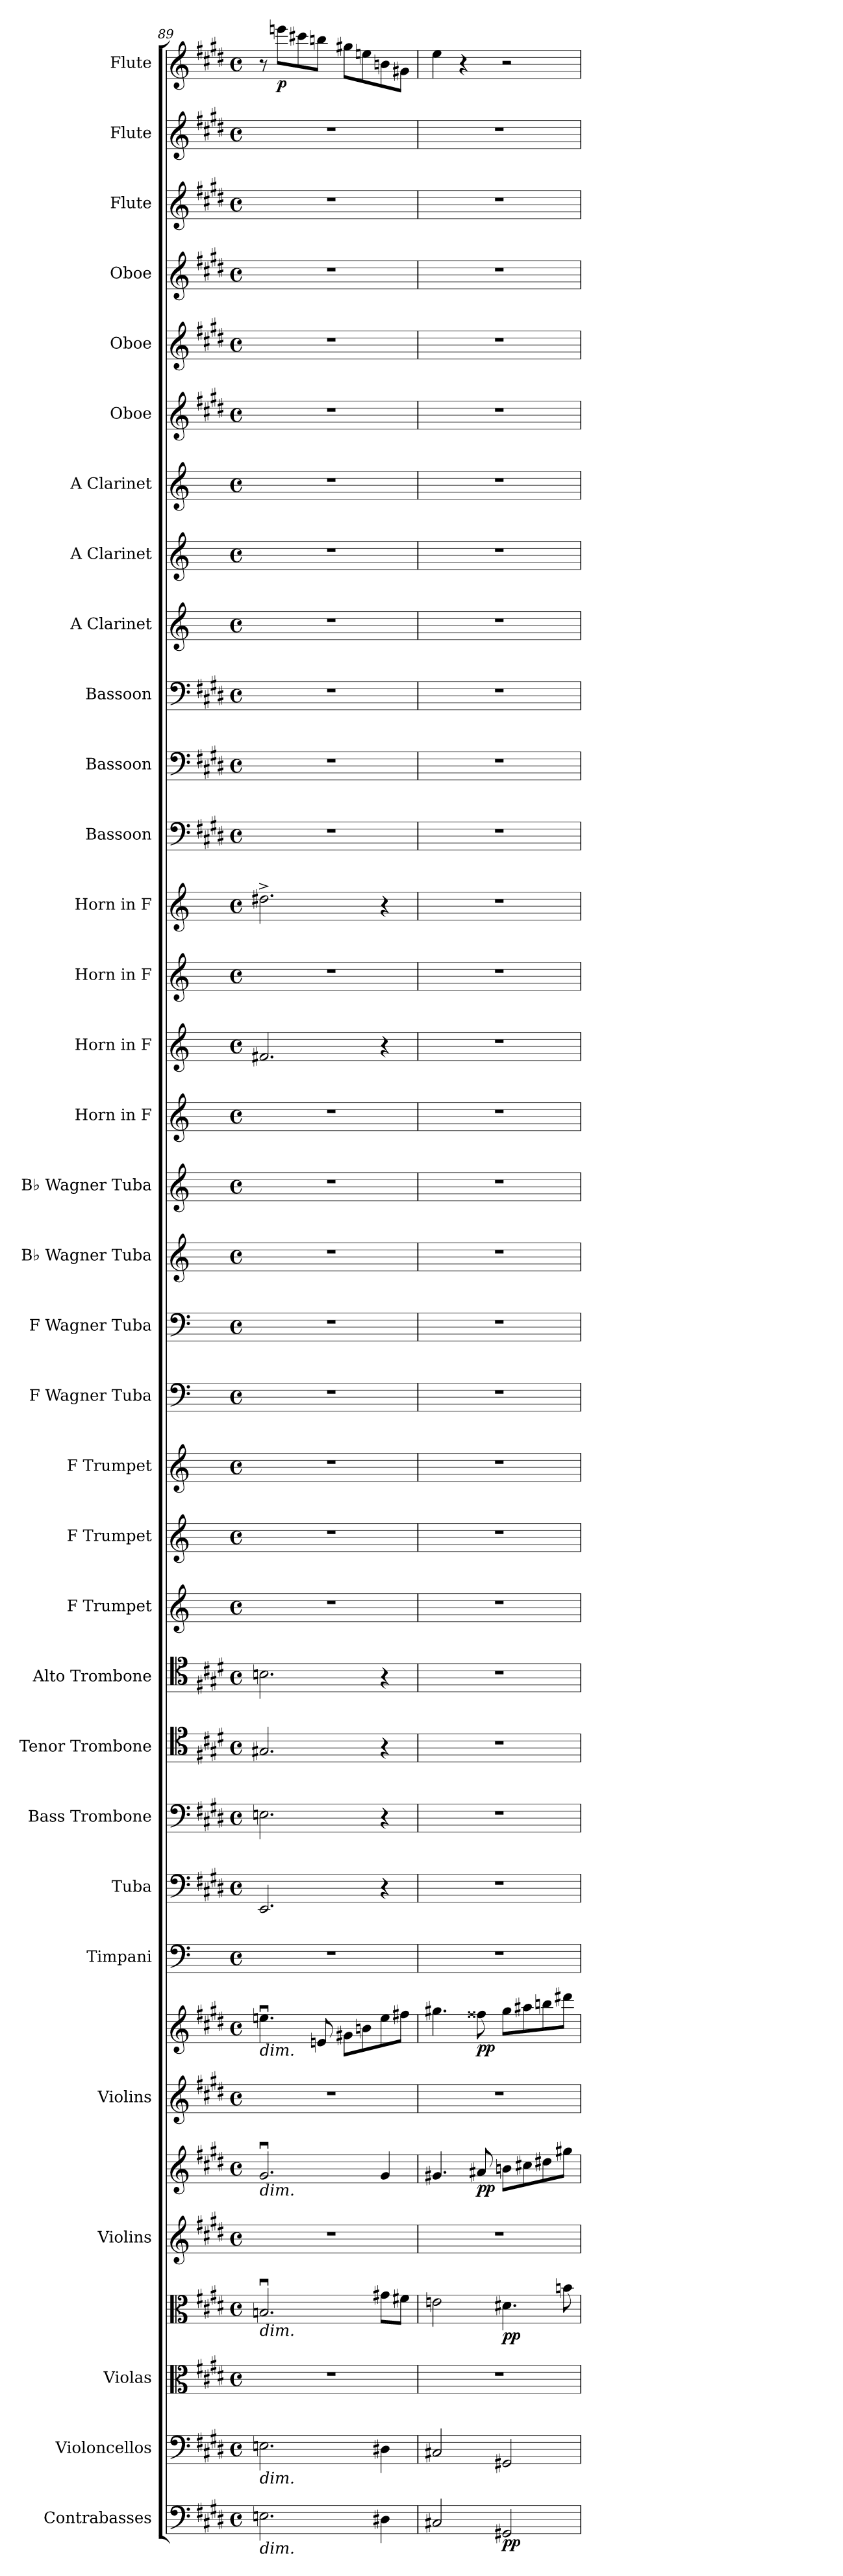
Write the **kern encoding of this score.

**kern	**dynam	**kern	**kern	**kern	**dynam	**kern	**kern	**dynam	**kern	**kern	**dynam	**kern	**kern	**kern	**kern	**kern	**kern	**kern	**kern	**kern	**kern	**kern	**kern	**kern	**kern	**kern	**kern	**kern	**kern	**kern	**kern	**kern	**kern	**kern	**kern	**kern	**kern	**kern	**kern	**dynam
*part33	*part33	*part32	*part31	*part31	*part31	*part30	*part30	*part30	*part29	*part29	*part29	*part28	*part27	*part26	*part25	*part24	*part23	*part22	*part21	*part20	*part19	*part18	*part17	*part16	*part15	*part14	*part13	*part12	*part11	*part10	*part9	*part8	*part7	*part6	*part5	*part4	*part3	*part2	*part1	*part1
*staff36	*staff36	*staff35	*staff34	*staff33	*staff33/34	*staff32	*staff31	*staff31/32	*staff30	*staff29	*staff29/30	*staff28	*staff27	*staff26	*staff25	*staff24	*staff23	*staff22	*staff21	*staff20	*staff19	*staff18	*staff17	*staff16	*staff15	*staff14	*staff13	*staff12	*staff11	*staff10	*staff9	*staff8	*staff7	*staff6	*staff5	*staff4	*staff3	*staff2	*staff1	*staff1
*I"Contrabasses	*	*I"Violoncellos	*I"Violas	*	*	*I"Violins	*	*	*I"Violins	*	*	*I"Timpani	*I"Tuba	*I"Bass Trombone	*I"Tenor Trombone	*I"Alto Trombone	*I"F Trumpet	*I"F Trumpet	*I"F Trumpet	*I"F Wagner Tuba	*I"F Wagner Tuba	*I"B♭ Wagner Tuba	*I"B♭ Wagner Tuba	*I"Horn in F	*I"Horn in F	*I"Horn in F	*I"Horn in F	*I"Bassoon	*I"Bassoon	*I"Bassoon	*I"A Clarinet	*I"A Clarinet	*I"A Clarinet	*I"Oboe	*I"Oboe	*I"Oboe	*I"Flute	*I"Flute	*I"Flute	*
*I'Cbs.	*	*I'Vcs.	*I'Vlas.	*	*	*I'Vlns.	*	*	*I'Vlns.	*	*	*I'Timp.	*I'Tba.	*I'B. Tbn.	*I'T. Tbn.	*I'A. Tbn.	*I'F Tpt.	*I'F Tpt.	*I'F Tpt.	*I'F Wag. Tu.	*I'F Wag. Tu.	*I'B♭ Wag. Tu.	*I'B♭ Wag. Tu.	*	*	*	*	*I'Bsn.	*I'Bsn.	*I'Bsn.	*I'A Cl.	*I'A Cl.	*I'A Cl.	*I'Ob.	*I'Ob.	*I'Ob.	*I'Fl.	*I'Fl.	*I'Fl.	*
*clefF4	*	*clefF4	*clefC3	*clefC3	*	*clefG2	*clefG2	*	*clefG2	*clefG2	*	*clefF4	*clefF4	*clefF4	*clefC4	*clefC4	*clefG2	*clefG2	*clefG2	*clefF4	*clefF4	*clefG2	*clefG2	*clefG2	*clefG2	*clefG2	*clefG2	*clefF4	*clefF4	*clefF4	*clefG2	*clefG2	*clefG2	*clefG2	*clefG2	*clefG2	*clefG2	*clefG2	*clefG2	*
*ITrd7c12	*	*	*	*	*	*	*	*	*	*	*	*	*	*	*	*	*ITrd-3c-5	*ITrd-3c-5	*ITrd-3c-5	*ITrd4c7	*ITrd4c7	*ITrd1c2	*ITrd1c2	*ITrd4c7	*ITrd4c7	*ITrd4c7	*ITrd4c7	*	*	*	*ITrd1c2	*ITrd1c2	*ITrd1c2	*	*	*	*	*	*	*
*k[f#c#g#d#]	*	*k[f#c#g#d#]	*k[f#c#g#d#]	*k[f#c#g#d#]	*	*k[f#c#g#d#]	*k[f#c#g#d#]	*	*k[f#c#g#d#]	*k[f#c#g#d#]	*	*k[]	*k[f#c#g#d#]	*k[f#c#g#d#]	*k[f#c#g#d#]	*k[f#c#g#d#]	*k[b-]	*k[b-]	*k[b-]	*k[b-]	*k[b-]	*k[b-e-]	*k[b-e-]	*k[b-]	*k[b-]	*k[b-]	*k[b-]	*k[f#c#g#d#]	*k[f#c#g#d#]	*k[f#c#g#d#]	*k[b-e-]	*k[b-e-]	*k[b-e-]	*k[f#c#g#d#]	*k[f#c#g#d#]	*k[f#c#g#d#]	*k[f#c#g#d#]	*k[f#c#g#d#]	*k[f#c#g#d#]	*
*M4/4	*	*M4/4	*M4/4	*M4/4	*	*M4/4	*M4/4	*	*M4/4	*M4/4	*	*M4/4	*M4/4	*M4/4	*M4/4	*M4/4	*M4/4	*M4/4	*M4/4	*M4/4	*M4/4	*M4/4	*M4/4	*M4/4	*M4/4	*M4/4	*M4/4	*M4/4	*M4/4	*M4/4	*M4/4	*M4/4	*M4/4	*M4/4	*M4/4	*M4/4	*M4/4	*M4/4	*M4/4	*
*met(c)	*	*met(c)	*met(c)	*met(c)	*	*met(c)	*met(c)	*	*met(c)	*met(c)	*	*met(c)	*met(c)	*met(c)	*met(c)	*met(c)	*met(c)	*met(c)	*met(c)	*met(c)	*met(c)	*met(c)	*met(c)	*met(c)	*met(c)	*met(c)	*met(c)	*met(c)	*met(c)	*met(c)	*met(c)	*met(c)	*met(c)	*met(c)	*met(c)	*met(c)	*met(c)	*met(c)	*met(c)	*
=89	=89	=89	=89	=89	=89	=89	=89	=89	=89	=89	=89	=89	=89	=89	=89	=89	=89	=89	=89	=89	=89	=89	=89	=89	=89	=89	=89	=89	=89	=89	=89	=89	=89	=89	=89	=89	=89	=89	=89	=89
!	!	!	!	!	!	!	!	!	!	!LO:TX:b:i:t=dim.	!	!	!	!	!	!	!	!	!	!	!	!	!	!	!	!	!	!	!	!	!	!	!	!	!	!	!	!	!	!
!	!	!	!	!	!	!	!LO:TX:b:i:t=dim.	!	!	!	!	!	!	!	!	!	!	!	!	!	!	!	!	!	!	!	!	!	!	!	!	!	!	!	!	!	!	!	!	!
!	!	!	!	!LO:TX:b:i:t=dim.	!	!	!	!	!	!	!	!	!	!	!	!	!	!	!	!	!	!	!	!	!	!	!	!	!	!	!	!	!	!	!	!	!	!	!	!
!	!	!LO:TX:b:i:t=dim.	!	!	!	!	!	!	!	!	!	!	!	!	!	!	!	!	!	!	!	!	!	!	!	!	!	!	!	!	!	!	!	!	!	!	!	!	!	!
!LO:TX:b:i:t=dim.	!	!	!	!	!	!	!	!	!	!	!	!	!	!	!	!	!	!	!	!	!	!	!	!	!	!	!	!	!	!	!	!	!	!	!	!	!	!	!	!
2.EEn\	.	2.En\	1r	2.Bnu/	.	1r	2.g#u/	.	1r	4.eenu\	.	1r	2.EE/	2.En\	2.G#X/	2.Bn\	1r	1r	1r	1r	1r	1r	1r	1r	2.Bn/	1r	2.g#X^\	1r	1r	1r	1r	1r	1r	1r	1r	1r	1r	1r	8r	.
!	!	!	!	!	!	!	!	!	!	!	!	!	!	!	!	!	!	!	!	!	!	!	!	!	!	!	!	!	!	!	!	!	!	!	!	!	!	!	!	!LO:DY:b
.	.	.	.	.	.	.	.	.	.	.	.	.	.	.	.	.	.	.	.	.	.	.	.	.	.	.	.	.	.	.	.	.	.	.	.	.	.	.	8eeen\L	p
.	.	.	.	.	.	.	.	.	.	.	.	.	.	.	.	.	.	.	.	.	.	.	.	.	.	.	.	.	.	.	.	.	.	.	.	.	.	.	8ccc#X\	.
.	.	.	.	.	.	.	.	.	.	8en/	.	.	.	.	.	.	.	.	.	.	.	.	.	.	.	.	.	.	.	.	.	.	.	.	.	.	.	.	8bbn\J	.
.	.	.	.	.	.	.	.	.	.	8g#X\L	.	.	.	.	.	.	.	.	.	.	.	.	.	.	.	.	.	.	.	.	.	.	.	.	.	.	.	.	8gg#X\L	.
.	.	.	.	.	.	.	.	.	.	8bn\	.	.	.	.	.	.	.	.	.	.	.	.	.	.	.	.	.	.	.	.	.	.	.	.	.	.	.	.	8een\	.
4DD#X\	.	4D#X\	.	8g#X\L	.	.	4g#/	.	.	8ee\	.	.	4r	4r	4r	4r	.	.	.	.	.	.	.	.	4r	.	4r	.	.	.	.	.	.	.	.	.	.	.	8bn\	.
.	.	.	.	8f#X\J	.	.	.	.	.	8ff#X\J	.	.	.	.	.	.	.	.	.	.	.	.	.	.	.	.	.	.	.	.	.	.	.	.	.	.	.	.	8g#X\J	.
=90	=90	=90	=90	=90	=90	=90	=90	=90	=90	=90	=90	=90	=90	=90	=90	=90	=90	=90	=90	=90	=90	=90	=90	=90	=90	=90	=90	=90	=90	=90	=90	=90	=90	=90	=90	=90	=90	=90	=90	=90
2CC#X/	.	2C#X/	1r	2en\	.	1r	4.g#X/	.	1r	4.gg#X\	.	1r	1r	1r	1r	1r	1r	1r	1r	1r	1r	1r	1r	1r	1r	1r	1r	1r	1r	1r	1r	1r	1r	1r	1r	1r	1r	1r	4ee\	.
.	.	.	.	.	.	.	.	.	.	.	.	.	.	.	.	.	.	.	.	.	.	.	.	.	.	.	.	.	.	.	.	.	.	.	.	.	.	.	4r	.
!	!	!	!	!	!	!	!	!LO:DY:b	!	!	!LO:DY:b	!	!	!	!	!	!	!	!	!	!	!	!	!	!	!	!	!	!	!	!	!	!	!	!	!	!	!	!	!
.	.	.	.	.	.	.	8a#X/	pp	.	8ff##X\	pp	.	.	.	.	.	.	.	.	.	.	.	.	.	.	.	.	.	.	.	.	.	.	.	.	.	.	.	.	.
!	!LO:DY:b	!	!	!	!LO:DY:b	!	!	!	!	!	!	!	!	!	!	!	!	!	!	!	!	!	!	!	!	!	!	!	!	!	!	!	!	!	!	!	!	!	!	!
2GGG#X/	pp	2GG#X/	.	4.d#X\	pp	.	8bn\L	.	.	8gg#\L	.	.	.	.	.	.	.	.	.	.	.	.	.	.	.	.	.	.	.	.	.	.	.	.	.	.	.	.	2r	.
.	.	.	.	.	.	.	8cc#X\	.	.	8aa#X\	.	.	.	.	.	.	.	.	.	.	.	.	.	.	.	.	.	.	.	.	.	.	.	.	.	.	.	.	.	.
.	.	.	.	.	.	.	8dd#X\	.	.	8bbn\	.	.	.	.	.	.	.	.	.	.	.	.	.	.	.	.	.	.	.	.	.	.	.	.	.	.	.	.	.	.
.	.	.	.	8bn\	.	.	8gg#X\J	.	.	8ddd#X\J	.	.	.	.	.	.	.	.	.	.	.	.	.	.	.	.	.	.	.	.	.	.	.	.	.	.	.	.	.	.
=	=	=	=	=	=	=	=	=	=	=	=	=	=	=	=	=	=	=	=	=	=	=	=	=	=	=	=	=	=	=	=	=	=	=	=	=	=	=	=	=
*-	*-	*-	*-	*-	*-	*-	*-	*-	*-	*-	*-	*-	*-	*-	*-	*-	*-	*-	*-	*-	*-	*-	*-	*-	*-	*-	*-	*-	*-	*-	*-	*-	*-	*-	*-	*-	*-	*-	*-	*-
